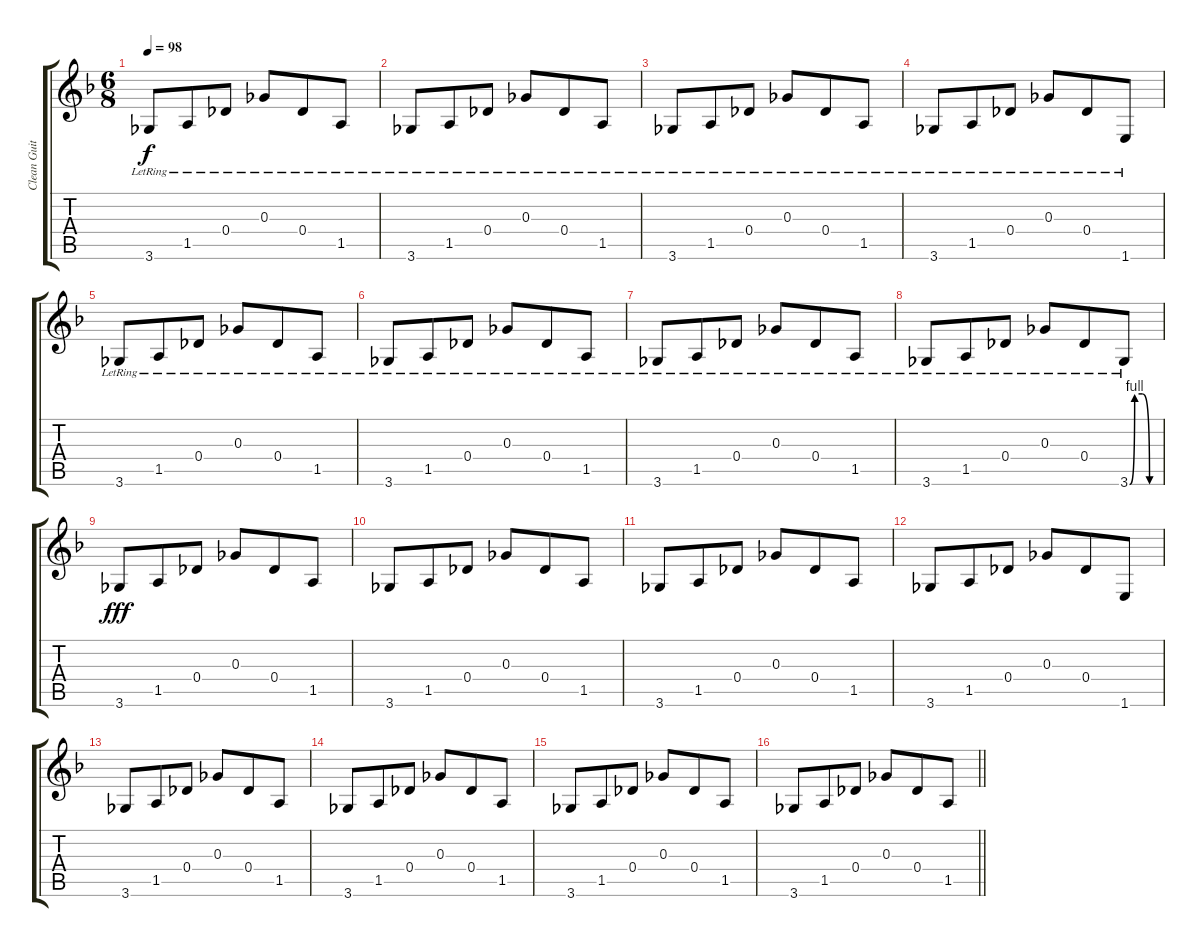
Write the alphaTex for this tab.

\track ("Clean Guitar" "Clean Guit") {instrument electricguitarclean}
\staff {score tabs}
\tuning (Eb4 Bb3 Gb3 Db3 Ab2 Eb2) {hide}
\ts (6 8)
\tempo 98
\clef g2
\ks f
3.6{lr}.8{dy f instrument electricguitarclean} 1.5{lr}.8 0.4{lr}.8 0.3{lr}.8 0.4{lr}.8 1.5{lr}.8 |
3.6{lr}.8 1.5{lr}.8 0.4{lr}.8 0.3{lr}.8 0.4{lr}.8 1.5{lr}.8 |
3.6{lr}.8 1.5{lr}.8 0.4{lr}.8 0.3{lr}.8 0.4{lr}.8 1.5{lr}.8 |
3.6{lr}.8 1.5{lr}.8 0.4{lr}.8 0.3{lr}.8 0.4{lr}.8 1.6{lr}.8 |
3.6{lr}.8 1.5{lr}.8 0.4{lr}.8 0.3{lr}.8 0.4{lr}.8 1.5{lr}.8 |
3.6{lr}.8 1.5{lr}.8 0.4{lr}.8 0.3{lr}.8 0.4{lr}.8 1.5{lr}.8 |
3.6{lr}.8 1.5{lr}.8 0.4{lr}.8 0.3{lr}.8 0.4{lr}.8 1.5{lr}.8 |
3.6{lr}.8 1.5{lr}.8 0.4{lr}.8 0.3{lr}.8 0.4{lr}.8 3.6{be (custom 0 0 10 4 25 4 40 0 60 0) lr}.8 |
3.6.8{dy fff} 1.5.8 0.4.8 0.3.8 0.4.8 1.5.8 |
3.6.8 1.5.8 0.4.8 0.3.8 0.4.8 1.5.8 |
3.6.8 1.5.8 0.4.8 0.3.8 0.4.8 1.5.8 |
3.6.8 1.5.8 0.4.8 0.3.8 0.4.8 1.6.8 |
3.6.8 1.5.8 0.4.8 0.3.8 0.4.8 1.5.8 |
3.6.8 1.5.8 0.4.8 0.3.8 0.4.8 1.5.8 |
3.6.8 1.5.8 0.4.8 0.3.8 0.4.8 1.5.8 |
\barLineRight lightlight
3.6.8 1.5.8 0.4.8 0.3.8 0.4.8 1.5.8
